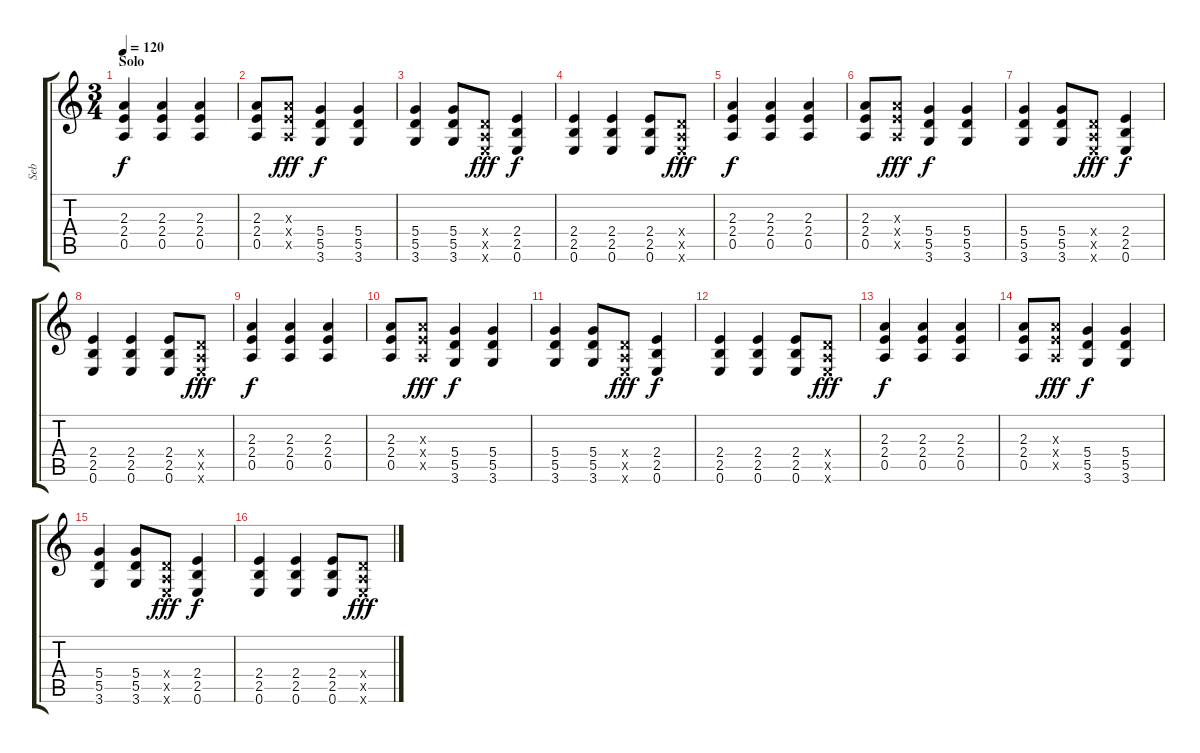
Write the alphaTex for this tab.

\track ("Seb" "Seb") {instrument distortionguitar}
\staff {score tabs}
\tuning (E4 B3 G3 D3 A2 E2) {hide}
\ts (3 4)
\section ("" "Solo")
\tempo 120
\clef g2
\ks c
(2.3 2.4 0.5).4{dy f} (2.3 2.4 0.5).4 (2.3 2.4 0.5).4 |
(2.3 2.4 0.5).8 (2.3{x} 2.4{x} 0.5{x}).8{dy fff} (5.4 5.5 3.6).4{dy f} (5.4 5.5 3.6).4 |
(5.4 5.5 3.6).4 (5.4 5.5 3.6).8 (0.4{x} 0.5{x} 0.6{x}).8{dy fff} (2.4 2.5 0.6).4{dy f} |
(2.4 2.5 0.6).4 (2.4 2.5 0.6).4 (2.4 2.5 0.6).8 (0.4{x} 0.5{x} 0.6{x}).8{dy fff} |
(2.3 2.4 0.5).4{dy f} (2.3 2.4 0.5).4 (2.3 2.4 0.5).4 |
(2.3 2.4 0.5).8 (2.3{x} 2.4{x} 0.5{x}).8{dy fff} (5.4 5.5 3.6).4{dy f} (5.4 5.5 3.6).4 |
(5.4 5.5 3.6).4 (5.4 5.5 3.6).8 (0.4{x} 0.5{x} 0.6{x}).8{dy fff} (2.4 2.5 0.6).4{dy f} |
(2.4 2.5 0.6).4 (2.4 2.5 0.6).4 (2.4 2.5 0.6).8 (0.4{x} 0.5{x} 0.6{x}).8{dy fff} |
(2.3 2.4 0.5).4{dy f} (2.3 2.4 0.5).4 (2.3 2.4 0.5).4 |
(2.3 2.4 0.5).8 (2.3{x} 2.4{x} 0.5{x}).8{dy fff} (5.4 5.5 3.6).4{dy f} (5.4 5.5 3.6).4 |
(5.4 5.5 3.6).4 (5.4 5.5 3.6).8 (0.4{x} 0.5{x} 0.6{x}).8{dy fff} (2.4 2.5 0.6).4{dy f} |
(2.4 2.5 0.6).4 (2.4 2.5 0.6).4 (2.4 2.5 0.6).8 (0.4{x} 0.5{x} 0.6{x}).8{dy fff} |
(2.3 2.4 0.5).4{dy f} (2.3 2.4 0.5).4 (2.3 2.4 0.5).4 |
(2.3 2.4 0.5).8 (2.3{x} 2.4{x} 0.5{x}).8{dy fff} (5.4 5.5 3.6).4{dy f} (5.4 5.5 3.6).4 |
(5.4 5.5 3.6).4 (5.4 5.5 3.6).8 (0.4{x} 0.5{x} 0.6{x}).8{dy fff} (2.4 2.5 0.6).4{dy f} |
(2.4 2.5 0.6).4 (2.4 2.5 0.6).4 (2.4 2.5 0.6).8 (0.4{x} 0.5{x} 0.6{x}).8{dy fff}
